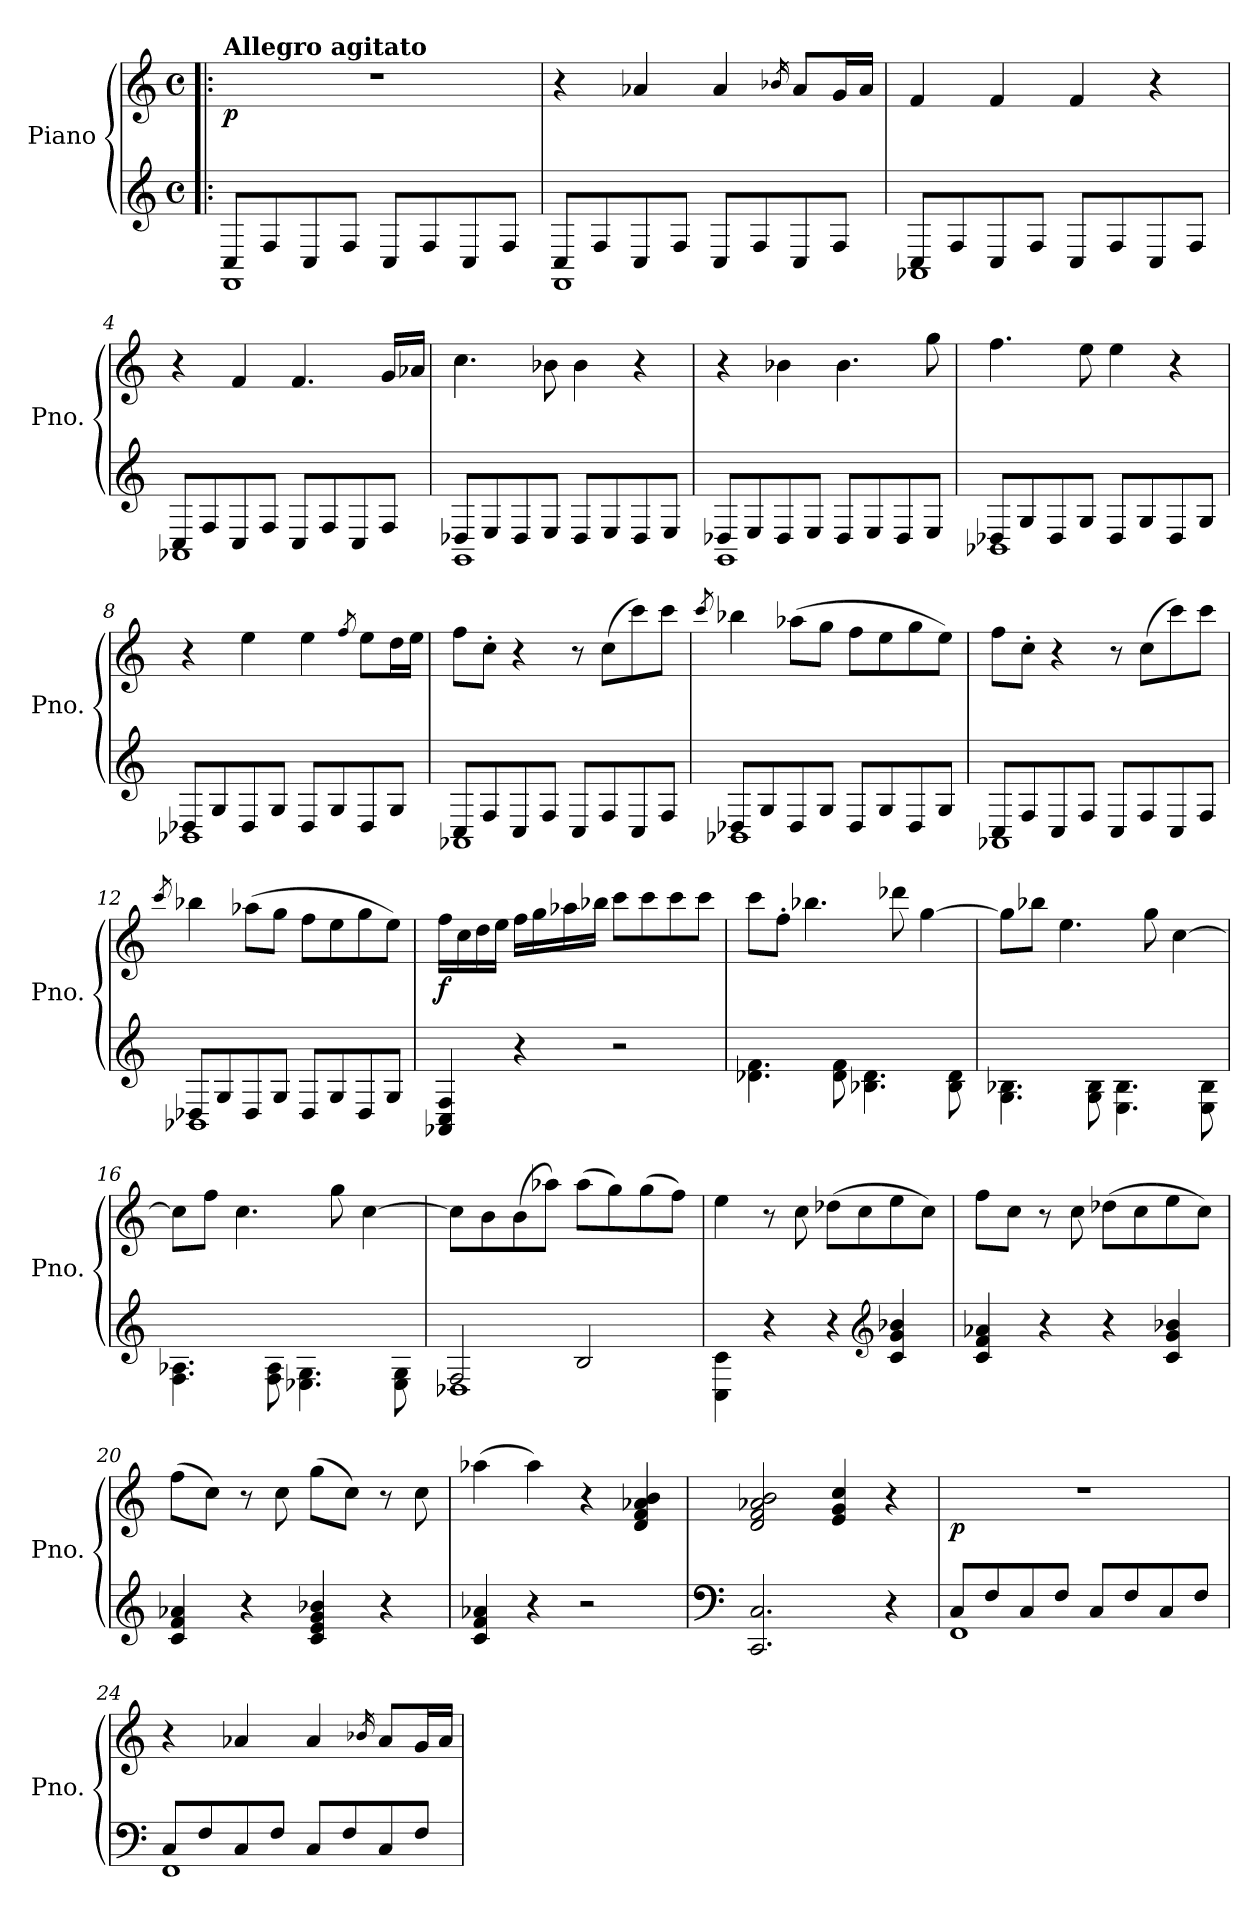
**kern	**kern	**dynam
*part1	*part1	*part1
*staff2	*staff1	*staff1/2
*I"Piano	*	*
*I'Pno.	*	*
*clefG2	*clefG2	*
*k[]	*k[]	*
*M4/4	*M4/4	*
*met(c)	*met(c)	*
*MM120	*MM120	*
=1!|:	=1!|:	=1!|:
*^	*	*
!	!	!LO:TX:a:B:t=Allegro agitato	!
!	!	!	!LO:DY:b
8C/L	1FF	1r	p
8F/	.	.	.
8C/	.	.	.
8F/J	.	.	.
8C/L	.	.	.
8F/	.	.	.
8C/	.	.	.
8F/J	.	.	.
=2	=2	=2	=2
8C/L	1FF	4r	.
8F/	.	.	.
8C/	.	4a-X/	.
8F/J	.	.	.
8C/L	.	4a-/	.
8F/	.	.	.
.	.	16qb-X/	.
8C/	.	8a-/L	.
8F/J	.	16g/L	.
.	.	16a-/JJ	.
=3	=3	=3	=3
8C/L	1AA-X	4f/	.
8F/	.	.	.
8C/	.	4f/	.
8F/J	.	.	.
8C/L	.	4f/	.
8F/	.	.	.
8C/	.	4r	.
8F/J	.	.	.
!!LO:LB:g=z
=4	=4	=4	=4
8C/L	1AA-X	4r	.
8F/	.	.	.
8C/	.	4f/	.
8F/J	.	.	.
8C/L	.	4.f/	.
8F/	.	.	.
8C/	.	.	.
8F/J	.	16g/LL	.
.	.	16a-X/JJ	.
!!LO:LB:g=z
=5	=5	=5	=5
8D-X/L	1GG	4.cc\	.
8E/	.	.	.
8D-/	.	.	.
8E/J	.	8b-X\	.
8D-/L	.	4b-\	.
8E/	.	.	.
8D-/	.	4r	.
8E/J	.	.	.
=6	=6	=6	=6
8D-X/L	1GG	4r	.
8E/	.	.	.
8D-/	.	4b-X\	.
8E/J	.	.	.
8D-/L	.	4.b-\	.
8E/	.	.	.
8D-/	.	.	.
8E/J	.	8gg\	.
=7	=7	=7	=7
8D-X/L	1BB-X	4.ff\	.
8G/	.	.	.
8D-/	.	.	.
8G/J	.	8ee\	.
8D-/L	.	4ee\	.
8G/	.	.	.
8D-/	.	4r	.
8G/J	.	.	.
!!LO:LB:g=z
=8	=8	=8	=8
8D-X/L	1BB-X	4r	.
8G/	.	.	.
8D-/	.	4ee\	.
8G/J	.	.	.
8D-/L	.	4ee\	.
8G/	.	.	.
.	.	8qff/	.
8D-/	.	8ee\L	.
8G/J	.	16dd\L	.
.	.	16ee\JJ	.
=9	=9	=9	=9
8C/L	1AA-X	8ff\L	.
8F/	.	8cc'\J	.
8C/	.	4r	.
8F/J	.	.	.
8C/L	.	8r	.
8F/	.	(8cc\L	.
8C/	.	8ccc\)	.
8F/J	.	8ccc\J	.
!!LO:LB:g=z
=10	=10	=10	=10
.	.	8qccc/	.
8D-X/L	1BB-X	4bb-X\	.
8G/	.	.	.
8D-/	.	(8aa-X\L	.
8G/J	.	8gg\J	.
8D-/L	.	8ff\L	.
8G/	.	8ee\	.
8D-/	.	8gg\	.
8G/J	.	8ee\J)	.
=11	=11	=11	=11
8C/L	1AA-X	8ff\L	.
8F/	.	8cc'\J	.
8C/	.	4r	.
8F/J	.	.	.
8C/L	.	8r	.
8F/	.	(8cc\L	.
8C/	.	8ccc\)	.
8F/J	.	8ccc\J	.
=12	=12	=12	=12
.	.	8qccc/	.
8D-X/L	1BB-X	4bb-X\	.
8G/	.	.	.
8D-/	.	(8aa-X\L	.
8G/J	.	8gg\J	.
8D-/L	.	8ff\L	.
8G/	.	8ee\	.
8D-/	.	8gg\	.
8G/J	.	8ee\J)	.
*v	*v	*	*
!!LO:LB:g=z
=13	=13	=13
!	!	!LO:DY:b
4AA-X/ 4C/ 4F/	16ff\LL	f
.	16cc\	.
.	16dd\	.
.	16ee\JJ	.
4r	16ff\LL	.
.	16gg\	.
.	16aa-X\	.
.	16bb-X\JJ	.
2r	8ccc\L	.
.	8ccc\	.
.	8ccc\	.
.	8ccc\J	.
!!LO:PB:g=z
=14	=14	=14
4.d-X\ 4.f\	8ccc\L	.
.	8ff'\J	.
.	4.bb-X\	.
8d-\ 8f\	.	.
4.B-X\ 4.d-\	.	.
.	8ddd-X\	.
.	[4gg\	.
8B-\ 8d-\	.	.
=15	=15	=15
4.G\ 4.B-X\	8gg\L]	.
.	8bb-X\J	.
.	4.ee\	.
8G\ 8B-\	.	.
4.E\ 4.B-\	.	.
.	8gg\	.
.	[4cc\	.
8E\ 8B-\	.	.
=16	=16	=16
4.F\ 4.A-X\	8cc\L]	.
.	8ff\J	.
.	4.cc\	.
8F\ 8A-\	.	.
4.E-X\ 4.G\	.	.
.	8gg\	.
.	[4cc\	.
8E-\ 8G\	.	.
=17	=17	=17
*^	*	*
2F/	1D-X	8cc\L]	.
.	.	8b\	.
.	.	(8b\	.
.	.	8aa-X\J)	.
2B/	.	(8aa-\L	.
.	.	8gg\)	.
.	.	(8gg\	.
.	.	8ff\J)	.
*v	*v	*	*
=18	=18	=18
4C\ 4c\	4ee\	.
4r	8r	.
.	8cc\	.
4r	(8dd-X\L	.
.	8cc\	.
*clefG2	*	*
4c/ 4g/ 4b-X/	8ee\	.
.	8cc\J)	.
!!LO:PB:g=z
=19	=19	=19
4c/ 4f/ 4a-X/	8ff\L	.
.	8cc\J	.
4r	8r	.
.	8cc\	.
4r	(8dd-X\L	.
.	8cc\	.
4c/ 4g/ 4b-X/	8ee\	.
.	8cc\J)	.
=20	=20	=20
4c/ 4f/ 4a-X/	(8ff\L	.
.	8cc\J)	.
4r	8r	.
.	8cc\	.
4c/ 4e/ 4g/ 4b-X/	(8gg\L	.
.	8cc\J)	.
4r	8r	.
.	8cc\	.
=21	=21	=21
4c/ 4f/ 4a-X/	(4aa-X\	.
4r	4aa-\)	.
2r	4r	.
.	4d/ 4f/ 4a-X/ 4b/	.
=22	=22	=22
*clefF4	*	*
2.CC/ 2.C/	2d/ 2f/ 2a-X/ 2b/	.
.	4e/ 4g/ 4cc/	.
4r	4r	.
=23	=23	=23
*^	*	*
!	!	!	!LO:DY:b
8C/L	1FF	1r	p
8F/	.	.	.
8C/	.	.	.
8F/J	.	.	.
8C/L	.	.	.
8F/	.	.	.
8C/	.	.	.
8F/J	.	.	.
!!LO:LB:g=z
=24	=24	=24	=24
8C/L	1FF	4r	.
8F/	.	.	.
8C/	.	4a-X/	.
8F/J	.	.	.
8C/L	.	4a-/	.
8F/	.	.	.
.	.	16qb-X/	.
8C/	.	8a-/L	.
8F/J	.	16g/L	.
.	.	16a-/JJ	.
*v	*v	*	*
=	=	=
*-	*-	*-
